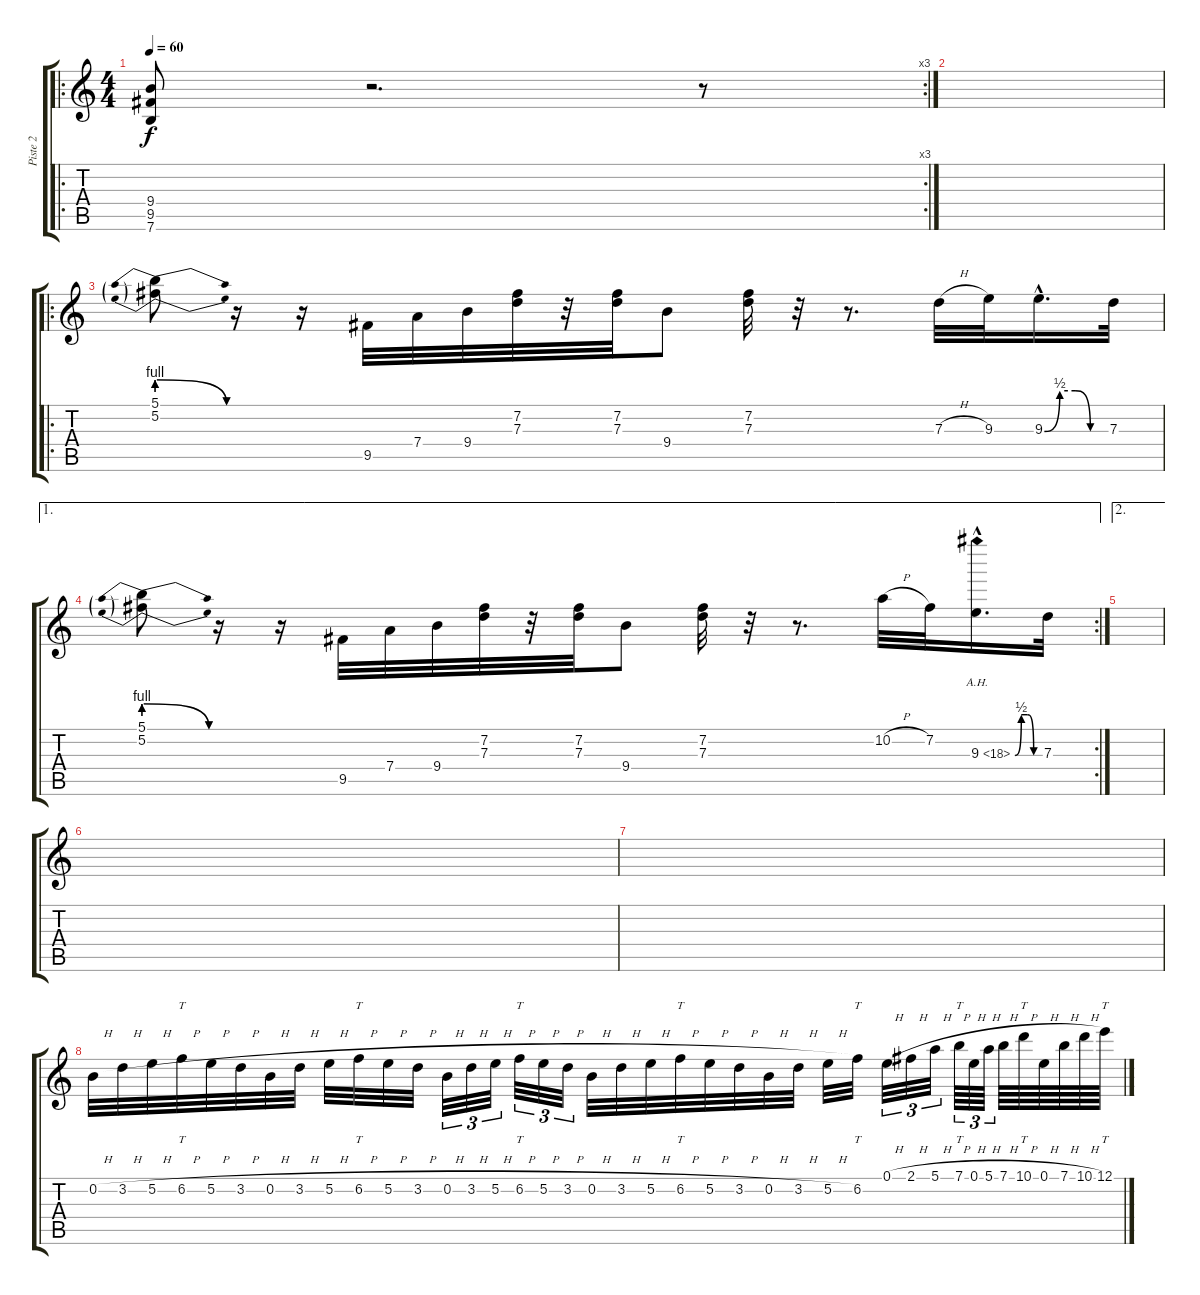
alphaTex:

\track ("Piste 2" "Piste 2") {instrument overdrivenguitar}
\staff {score tabs}
\tuning (E4 B3 G3 D3 A2 E2) {hide}
\ro
\rc 3
\ts (4 4)
\tempo 60
\clef g2
\ks c
(9.4 9.5 7.6).8{dy f volume 14} r.2{d} r.8 |
|
\ro
(5.1{be (prebendrelease 0 4 60 0)} 5.2{be (prebendrelease 0 4 60 0)}).8{volume 16} r.16 r.16 9.5.32 7.4.32 9.4.32 (7.2 7.3).32 r.32 (7.2 7.3).32 9.4.8 (7.2 7.3).32 r.32 r.8{d} 7.3{h}.32 9.3.32 9.3{be (custom 0 0 15 2 30 2 45 0 60 0) hac}.16{d} 7.3.32 |
\ae 1
\rc 2
(5.1{be (prebendrelease 0 4 60 0)} 5.2{be (prebendrelease 0 4 60 0)}).8 r.16 r.16 9.5.32 7.4.32 9.4.32 (7.2 7.3).32 r.32 (7.2 7.3).32 9.4.8 (7.2 7.3).32 r.32 r.8{d} 10.2{h}.32 7.2.32 9.3{be (custom 0 0 15 2 30 2 45 0 60 0) ah 9 hac}.16{d} 7.3.32 |
\ae 2
|
|
|
0.2{h}.32 3.2{h}.32 5.2{h}.32 6.2{h}.32{tt} 5.2{h}.32 3.2{h}.32 0.2{h}.32 3.2{h}.32 5.2{h}.32 6.2{h}.32{tt} 5.2{h}.32 3.2{h}.32 0.2{h}.32{tu (3 2)} 3.2{h}.32{tu (3 2)} 5.2{h}.32{tu (3 2)} 6.2{h}.32{tt tu (3 2)} 5.2{h}.32{tu (3 2)} 3.2{h}.32{tu (3 2)} 0.2{h}.32 3.2{h}.32 5.2{h}.32 6.2{h}.32{tt} 5.2{h}.32 3.2{h}.32 0.2{h}.32 3.2{h}.32 5.2{h}.32 6.2.32{tt} 0.1{h}.32{tu (3 2)} 2.1{h}.32{tu (3 2)} 5.1{h}.32{tu (3 2)} 7.1{h}.64{tt tu (3 2)} 0.1{h}.64{tu (3 2)} 5.1{h}.64{tu (3 2)} 7.1{h}.64 10.1{h}.64{tt} 0.1{h}.64 7.1{h}.64 10.1{h}.64 12.1{h}.64{tt}
